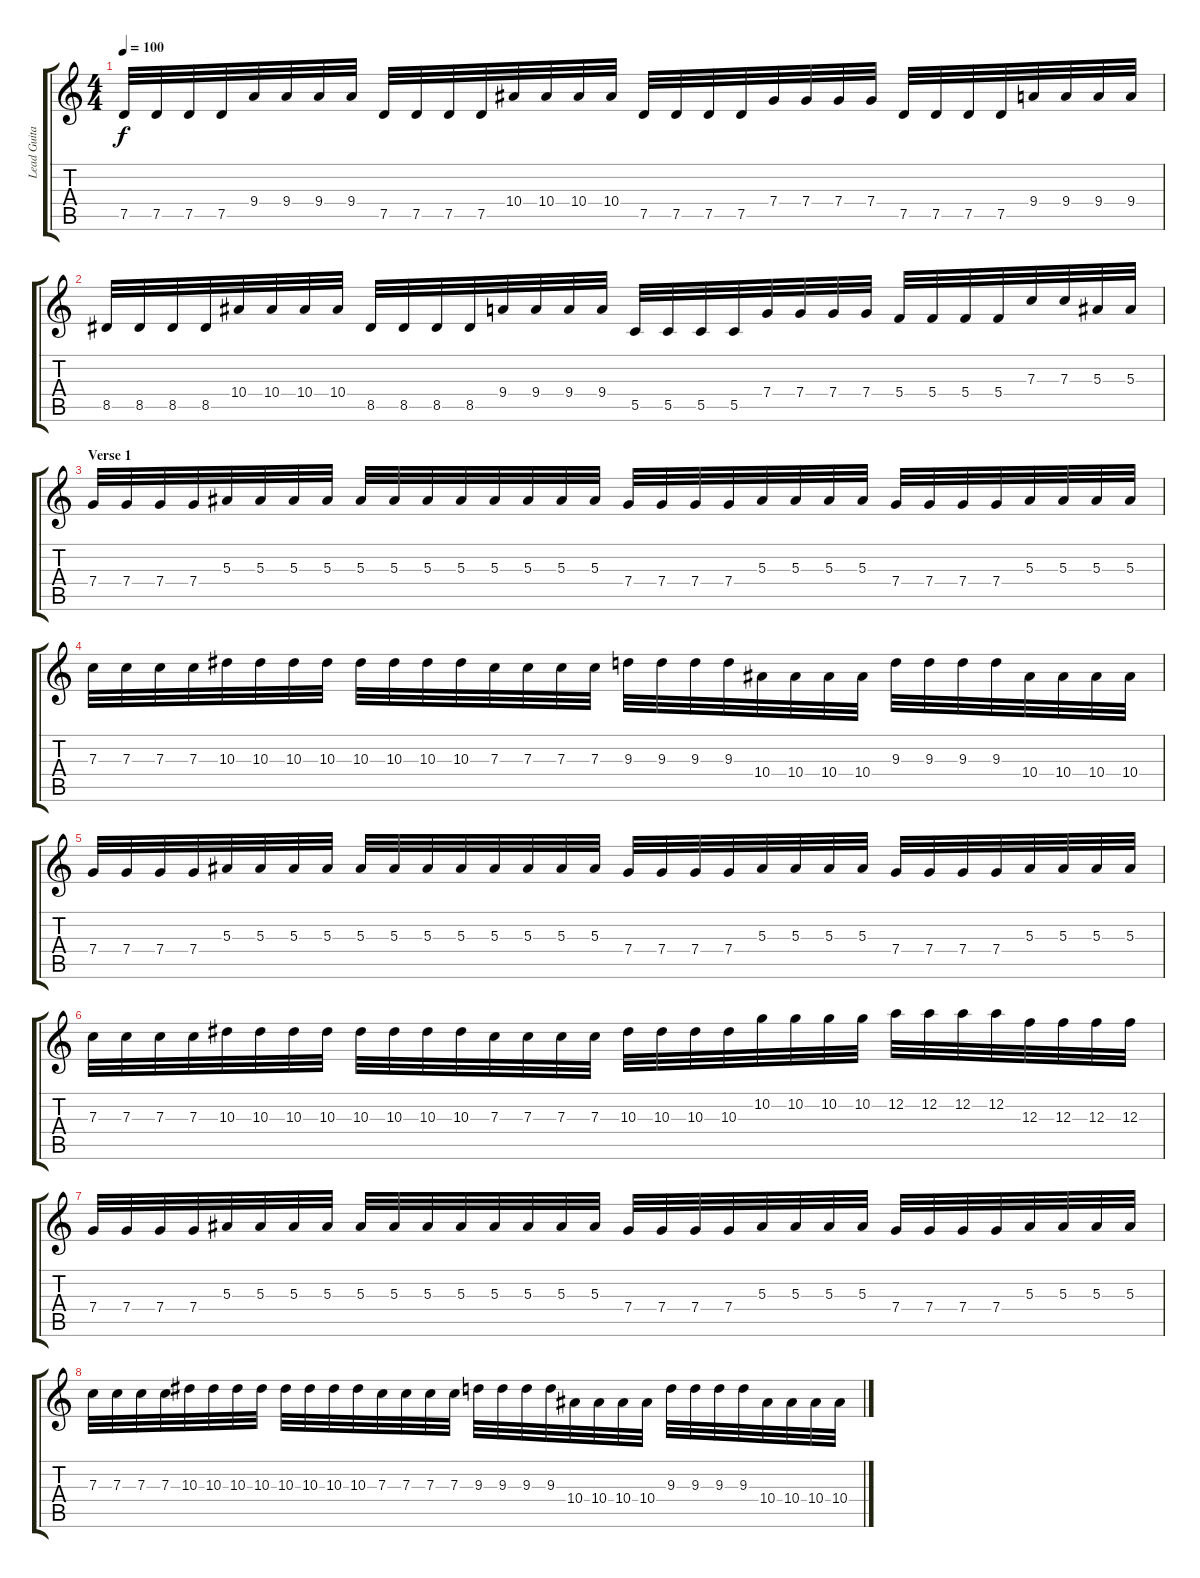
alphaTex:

\track ("Lead Guitar (Right track)" "Lead Guita") {instrument distortionguitar}
\staff {score tabs}
\tuning (D4 A3 F3 C3 G2 D2) {hide}
\ts (4 4)
\tempo 100
\clef g2
\ks c
7.5.32{dy f} 7.5.32 7.5.32 7.5.32 9.4.32 9.4.32 9.4.32 9.4.32 7.5.32 7.5.32 7.5.32 7.5.32 10.4.32 10.4.32 10.4.32 10.4.32 7.5.32 7.5.32 7.5.32 7.5.32 7.4.32 7.4.32 7.4.32 7.4.32 7.5.32 7.5.32 7.5.32 7.5.32 9.4.32 9.4.32 9.4.32 9.4.32 |
8.5.32 8.5.32 8.5.32 8.5.32 10.4.32 10.4.32 10.4.32 10.4.32 8.5.32 8.5.32 8.5.32 8.5.32 9.4.32 9.4.32 9.4.32 9.4.32 5.5.32 5.5.32 5.5.32 5.5.32 7.4.32 7.4.32 7.4.32 7.4.32 5.4.32 5.4.32 5.4.32 5.4.32 7.3.32 7.3.32 5.3.32 5.3.32 |
\section ("" "Verse 1")
7.4.32 7.4.32 7.4.32 7.4.32 5.3.32 5.3.32 5.3.32 5.3.32 5.3.32 5.3.32 5.3.32 5.3.32 5.3.32 5.3.32 5.3.32 5.3.32 7.4.32 7.4.32 7.4.32 7.4.32 5.3.32 5.3.32 5.3.32 5.3.32 7.4.32 7.4.32 7.4.32 7.4.32 5.3.32 5.3.32 5.3.32 5.3.32 |
7.3.32 7.3.32 7.3.32 7.3.32 10.3.32 10.3.32 10.3.32 10.3.32 10.3.32 10.3.32 10.3.32 10.3.32 7.3.32 7.3.32 7.3.32 7.3.32 9.3.32 9.3.32 9.3.32 9.3.32 10.4.32 10.4.32 10.4.32 10.4.32 9.3.32 9.3.32 9.3.32 9.3.32 10.4.32 10.4.32 10.4.32 10.4.32 |
7.4.32 7.4.32 7.4.32 7.4.32 5.3.32 5.3.32 5.3.32 5.3.32 5.3.32 5.3.32 5.3.32 5.3.32 5.3.32 5.3.32 5.3.32 5.3.32 7.4.32 7.4.32 7.4.32 7.4.32 5.3.32 5.3.32 5.3.32 5.3.32 7.4.32 7.4.32 7.4.32 7.4.32 5.3.32 5.3.32 5.3.32 5.3.32 |
7.3.32 7.3.32 7.3.32 7.3.32 10.3.32 10.3.32 10.3.32 10.3.32 10.3.32 10.3.32 10.3.32 10.3.32 7.3.32 7.3.32 7.3.32 7.3.32 10.3.32 10.3.32 10.3.32 10.3.32 10.2.32 10.2.32 10.2.32 10.2.32 12.2.32 12.2.32 12.2.32 12.2.32 12.3.32 12.3.32 12.3.32 12.3.32 |
7.4.32 7.4.32 7.4.32 7.4.32 5.3.32 5.3.32 5.3.32 5.3.32 5.3.32 5.3.32 5.3.32 5.3.32 5.3.32 5.3.32 5.3.32 5.3.32 7.4.32 7.4.32 7.4.32 7.4.32 5.3.32 5.3.32 5.3.32 5.3.32 7.4.32 7.4.32 7.4.32 7.4.32 5.3.32 5.3.32 5.3.32 5.3.32 |
7.3.32 7.3.32 7.3.32 7.3.32 10.3.32 10.3.32 10.3.32 10.3.32 10.3.32 10.3.32 10.3.32 10.3.32 7.3.32 7.3.32 7.3.32 7.3.32 9.3.32 9.3.32 9.3.32 9.3.32 10.4.32 10.4.32 10.4.32 10.4.32 9.3.32 9.3.32 9.3.32 9.3.32 10.4.32 10.4.32 10.4.32 10.4.32
